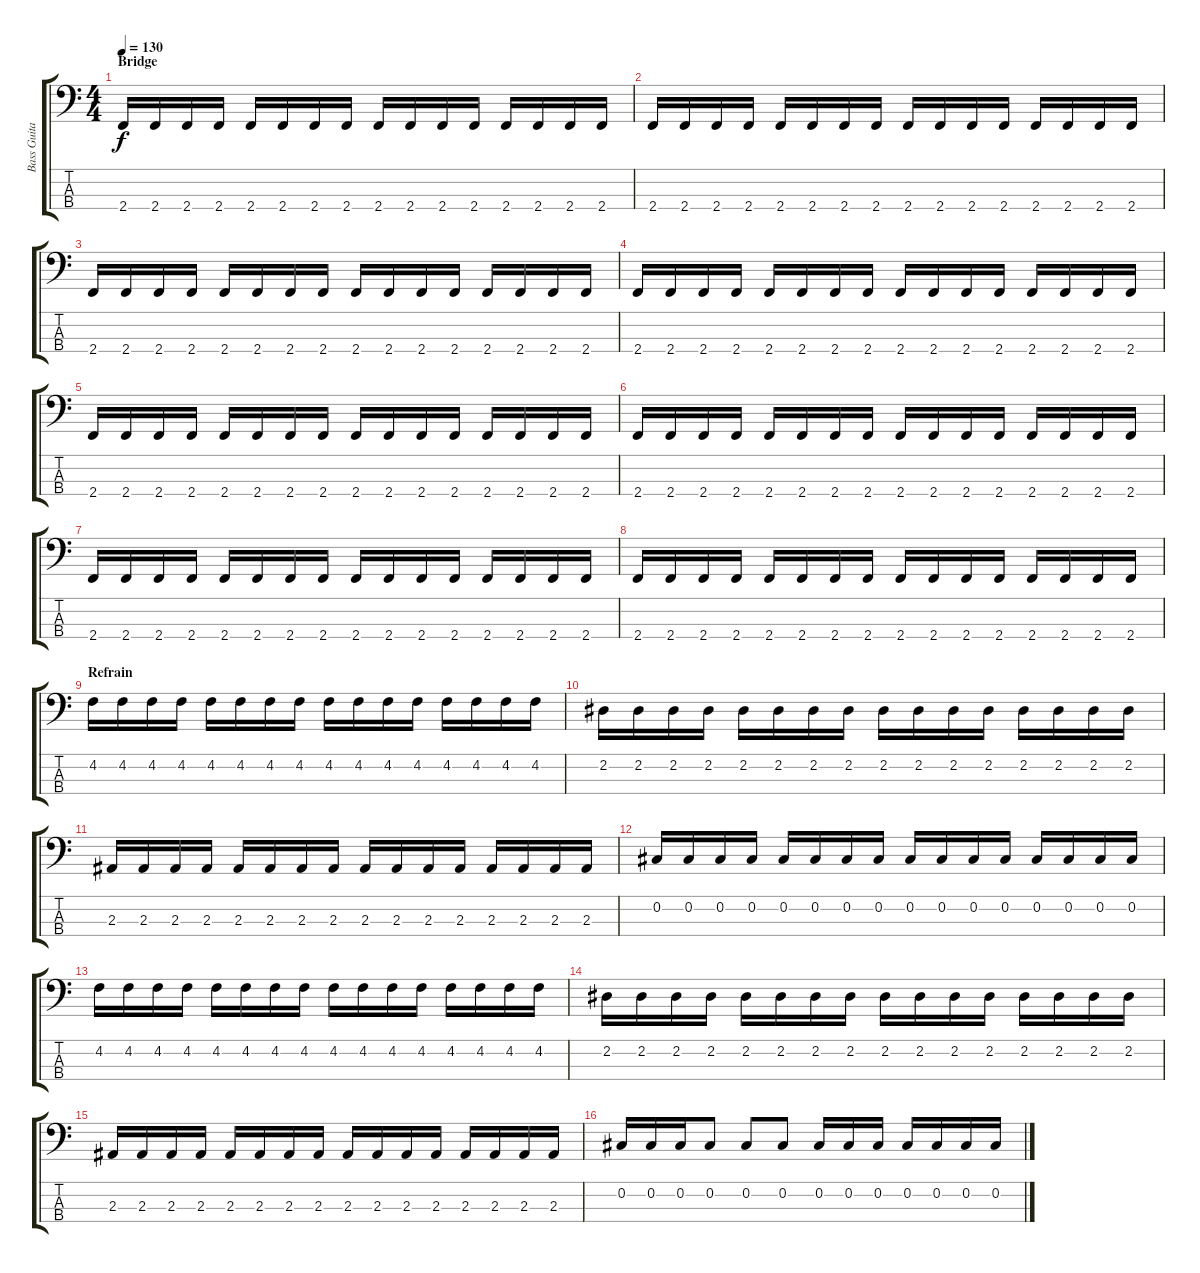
\track ("Bass Guitar" "Bass Guita") {instrument electricbassfinger}
\staff {score tabs}
\tuning (Gb2 Db2 Ab1 Eb1) {hide}
\ts (4 4)
\section ("" "Bridge")
\tempo 130
\clef f4
\ks c
2.4.16{dy f} 2.4.16 2.4.16 2.4.16 2.4.16 2.4.16 2.4.16 2.4.16 2.4.16 2.4.16 2.4.16 2.4.16 2.4.16 2.4.16 2.4.16 2.4.16 |
2.4.16 2.4.16 2.4.16 2.4.16 2.4.16 2.4.16 2.4.16 2.4.16 2.4.16 2.4.16 2.4.16 2.4.16 2.4.16 2.4.16 2.4.16 2.4.16 |
2.4.16 2.4.16 2.4.16 2.4.16 2.4.16 2.4.16 2.4.16 2.4.16 2.4.16 2.4.16 2.4.16 2.4.16 2.4.16 2.4.16 2.4.16 2.4.16 |
2.4.16 2.4.16 2.4.16 2.4.16 2.4.16 2.4.16 2.4.16 2.4.16 2.4.16 2.4.16 2.4.16 2.4.16 2.4.16 2.4.16 2.4.16 2.4.16 |
2.4.16 2.4.16 2.4.16 2.4.16 2.4.16 2.4.16 2.4.16 2.4.16 2.4.16 2.4.16 2.4.16 2.4.16 2.4.16 2.4.16 2.4.16 2.4.16 |
2.4.16 2.4.16 2.4.16 2.4.16 2.4.16 2.4.16 2.4.16 2.4.16 2.4.16 2.4.16 2.4.16 2.4.16 2.4.16 2.4.16 2.4.16 2.4.16 |
2.4.16 2.4.16 2.4.16 2.4.16 2.4.16 2.4.16 2.4.16 2.4.16 2.4.16 2.4.16 2.4.16 2.4.16 2.4.16 2.4.16 2.4.16 2.4.16 |
2.4.16 2.4.16 2.4.16 2.4.16 2.4.16 2.4.16 2.4.16 2.4.16 2.4.16 2.4.16 2.4.16 2.4.16 2.4.16 2.4.16 2.4.16 2.4.16 |
\section ("" "Refrain")
4.2.16 4.2.16 4.2.16 4.2.16 4.2.16 4.2.16 4.2.16 4.2.16 4.2.16 4.2.16 4.2.16 4.2.16 4.2.16 4.2.16 4.2.16 4.2.16 |
2.2.16 2.2.16 2.2.16 2.2.16 2.2.16 2.2.16 2.2.16 2.2.16 2.2.16 2.2.16 2.2.16 2.2.16 2.2.16 2.2.16 2.2.16 2.2.16 |
2.3.16 2.3.16 2.3.16 2.3.16 2.3.16 2.3.16 2.3.16 2.3.16 2.3.16 2.3.16 2.3.16 2.3.16 2.3.16 2.3.16 2.3.16 2.3.16 |
0.2.16 0.2.16 0.2.16 0.2.16 0.2.16 0.2.16 0.2.16 0.2.16 0.2.16 0.2.16 0.2.16 0.2.16 0.2.16 0.2.16 0.2.16 0.2.16 |
4.2.16 4.2.16 4.2.16 4.2.16 4.2.16 4.2.16 4.2.16 4.2.16 4.2.16 4.2.16 4.2.16 4.2.16 4.2.16 4.2.16 4.2.16 4.2.16 |
2.2.16 2.2.16 2.2.16 2.2.16 2.2.16 2.2.16 2.2.16 2.2.16 2.2.16 2.2.16 2.2.16 2.2.16 2.2.16 2.2.16 2.2.16 2.2.16 |
2.3.16 2.3.16 2.3.16 2.3.16 2.3.16 2.3.16 2.3.16 2.3.16 2.3.16 2.3.16 2.3.16 2.3.16 2.3.16 2.3.16 2.3.16 2.3.16 |
0.2.16 0.2.16 0.2.16 0.2.8 0.2.8 0.2.8 0.2.16 0.2.16 0.2.16 0.2.16 0.2.16 0.2.16 0.2.16
